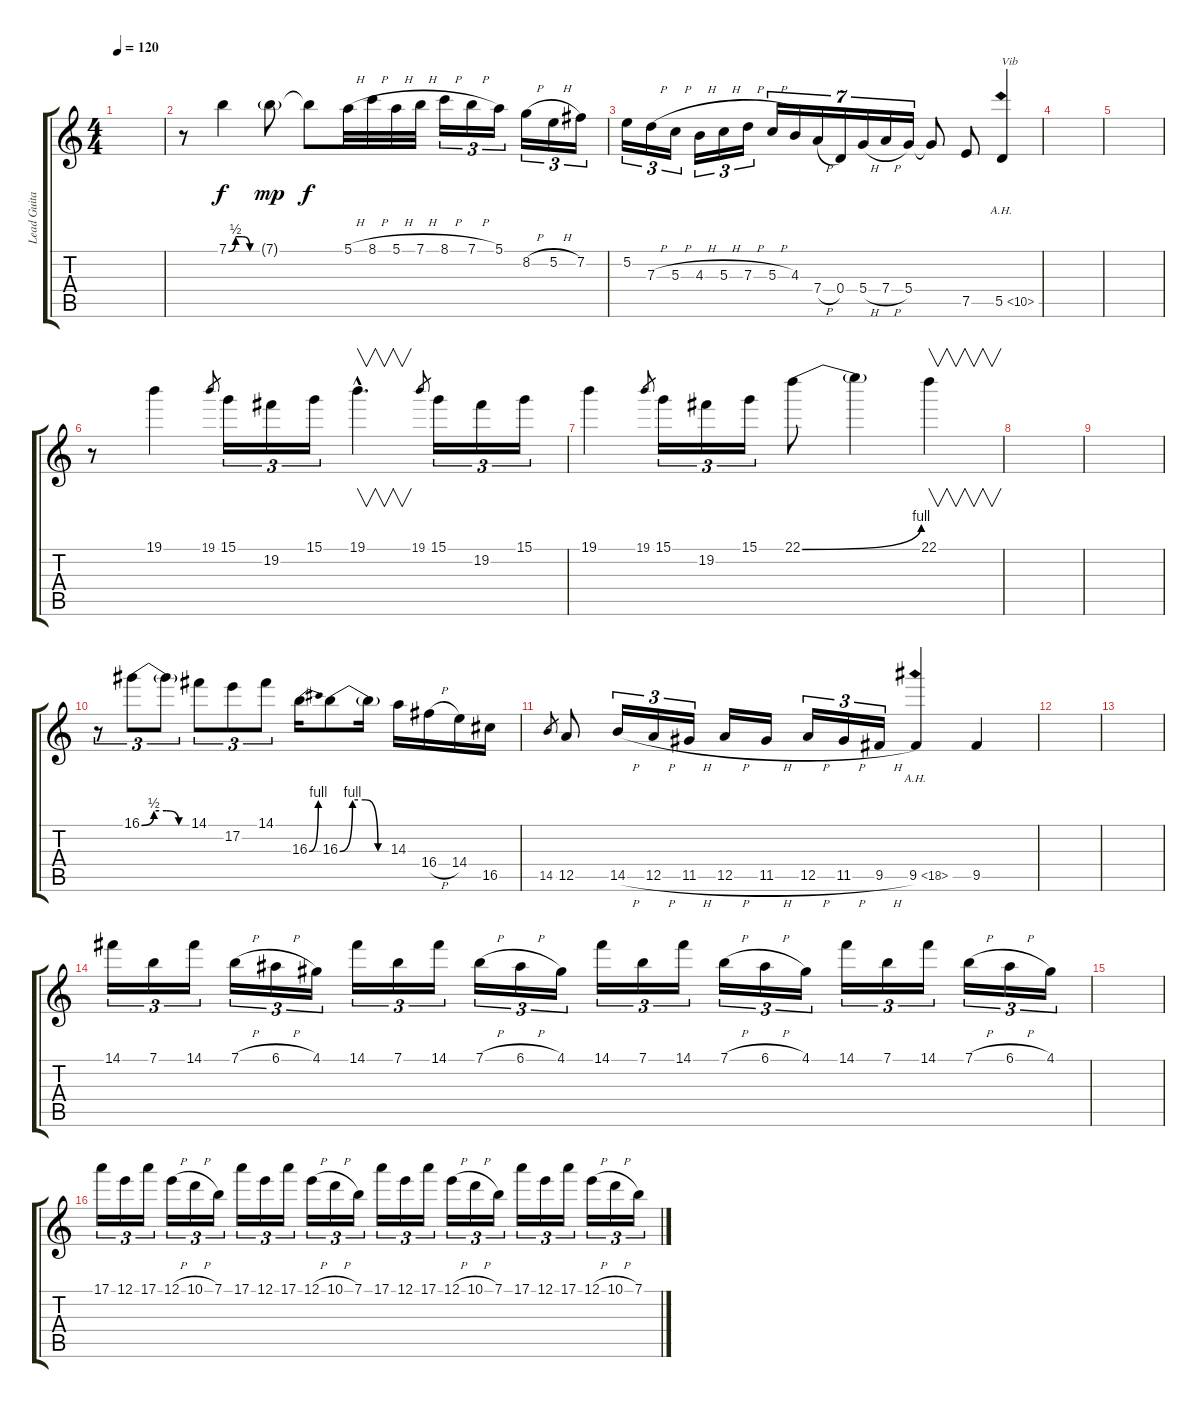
\track ("Lead Guitar 2" "Lead Guita") {instrument distortionguitar}
\staff {score tabs}
\tuning (E4 B3 G3 D3 A2 E2) {hide}
\ts (4 4)
\tempo 120
\clef g2
\ks c
|
r.8 7.1{be (custom 0 0 15 2 30 2 45 0 60 0)}.4 7.1{g}.8{dy mp} 7.1{t}.8{dy f} 5.1{h}.32 8.1{h}.32 5.1{h}.32 7.1{h}.32 8.1{h}.16{tu (3 2)} 7.1{h}.16{tu (3 2)} 5.1.16{tu (3 2)} 8.2{h}.16{tu (3 2)} 5.2{h}.16{tu (3 2)} 7.2.16{tu (3 2)} |
5.2.16{tu (3 2)} 7.3{h}.16{tu (3 2)} 5.3{h}.16{tu (3 2)} 4.3{h}.16{tu (3 2)} 5.3{h}.16{tu (3 2)} 7.3{h}.16{tu (3 2)} 5.3{h}.16{tu (7 4)} 4.3.16{tu (7 4)} 7.4{h}.16{tu (7 4)} 0.4.16{tu (7 4)} 5.4{h}.16{tu (7 4)} 7.4{h}.16{tu (7 4)} 5.4.16{tu (7 4)} 5.4{t}.8 7.5.8 5.5{ah 5}.4{txt "Vib"} |
|
|
r.8 19.1.4 19.1.8{gr} 15.1.16{tu (3 2)} 19.2.16{tu (3 2)} 15.1.16{tu (3 2)} 19.1{hac}.4{v d} 19.1.8{gr} 15.1.16{tu (3 2)} 19.2.16{tu (3 2)} 15.1.16{tu (3 2)} |
19.1.4 19.1.8{gr} 15.1.16{tu (3 2)} 19.2.16{tu (3 2)} 15.1.16{tu (3 2)} 22.1{be (bend 0 0 60 4)}.8 22.1{t}.4 22.1.4{v} |
|
|
r.8{tu (3 2)} 16.1{be (custom 0 0 15 2 30 2 45 0 60 0)}.8{tu (3 2)} 16.1{t}.8{tu (3 2)} 14.1.8{tu (3 2)} 17.2.8{tu (3 2)} 14.1.8{tu (3 2)} 16.3{be (bend 0 0 60 4)}.16 16.3{be (custom 0 0 15 4 30 4 45 0 60 0)}.8 16.3{t}.16 14.3.16 16.4{h}.16 14.4.16 16.5.16 |
14.5.8{gr} 12.5.8 14.5{h}.16{tu (3 2)} 12.5{h}.16{tu (3 2)} 11.5{h}.16{tu (3 2)} 12.5{h}.16 11.5{h}.16 12.5{h}.16{tu (3 2)} 11.5{h}.16{tu (3 2)} 9.5{h}.16{tu (3 2)} 9.5{ah 9}.4 9.5.4 |
|
|
14.1.16{tu (3 2)} 7.1.16{tu (3 2)} 14.1.16{tu (3 2)} 7.1{h}.16{tu (3 2)} 6.1{h}.16{tu (3 2)} 4.1.16{tu (3 2)} 14.1.16{tu (3 2)} 7.1.16{tu (3 2)} 14.1.16{tu (3 2)} 7.1{h}.16{tu (3 2)} 6.1{h}.16{tu (3 2)} 4.1.16{tu (3 2)} 14.1.16{tu (3 2)} 7.1.16{tu (3 2)} 14.1.16{tu (3 2)} 7.1{h}.16{tu (3 2)} 6.1{h}.16{tu (3 2)} 4.1.16{tu (3 2)} 14.1.16{tu (3 2)} 7.1.16{tu (3 2)} 14.1.16{tu (3 2)} 7.1{h}.16{tu (3 2)} 6.1{h}.16{tu (3 2)} 4.1.16{tu (3 2)} |
|
17.1.16{tu (3 2)} 12.1.16{tu (3 2)} 17.1.16{tu (3 2)} 12.1{h}.16{tu (3 2)} 10.1{h}.16{tu (3 2)} 7.1.16{tu (3 2)} 17.1.16{tu (3 2)} 12.1.16{tu (3 2)} 17.1.16{tu (3 2)} 12.1{h}.16{tu (3 2)} 10.1{h}.16{tu (3 2)} 7.1.16{tu (3 2)} 17.1.16{tu (3 2)} 12.1.16{tu (3 2)} 17.1.16{tu (3 2)} 12.1{h}.16{tu (3 2)} 10.1{h}.16{tu (3 2)} 7.1.16{tu (3 2)} 17.1.16{tu (3 2)} 12.1.16{tu (3 2)} 17.1.16{tu (3 2)} 12.1{h}.16{tu (3 2)} 10.1{h}.16{tu (3 2)} 7.1.16{tu (3 2)}
